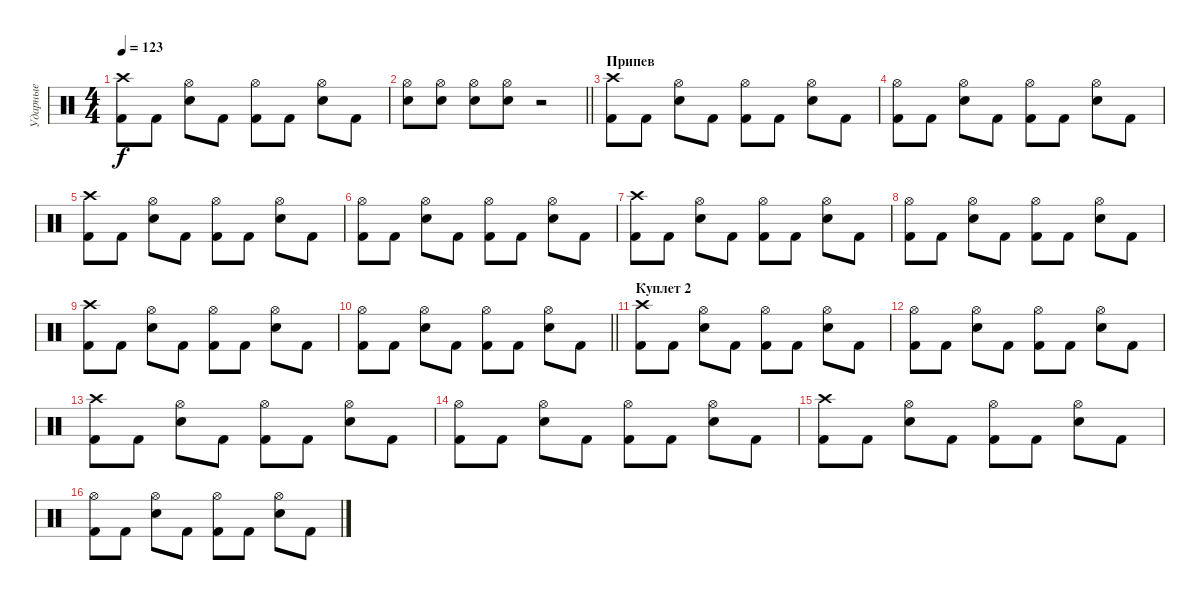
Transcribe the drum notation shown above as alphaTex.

\track ("Ударные" "Ударные") {instrument percussion}
\staff {score}
\articulation defaults
\ts (4 4)
\tempo 123
\clef neutral
\ks c
("Crash high (hit)" "Kick (hit) 2").8{dy f} "Kick (hit) 2".8 ("Hi-Hat (open)" "Electric Snare (hit)").8 "Kick (hit) 2".8 ("Hi-Hat (open)" "Kick (hit) 2").8 "Kick (hit) 2".8 ("Hi-Hat (open)" "Electric Snare (hit)").8 "Kick (hit) 2".8 |
\barLineRight lightlight
("Hi-Hat (open)" "Electric Snare (hit)").8 ("Hi-Hat (open)" "Electric Snare (hit)").8 ("Hi-Hat (open)" "Electric Snare (hit)").8 ("Hi-Hat (open)" "Electric Snare (hit)").8 r.2 |
\section ("" "Припев")
("Crash high (hit)" "Kick (hit) 2").8 "Kick (hit) 2".8 ("Hi-Hat (open)" "Electric Snare (hit)").8 "Kick (hit) 2".8 ("Hi-Hat (open)" "Kick (hit) 2").8 "Kick (hit) 2".8 ("Hi-Hat (open)" "Electric Snare (hit)").8 "Kick (hit) 2".8 |
("Hi-Hat (open)" "Kick (hit) 2").8 "Kick (hit) 2".8 ("Hi-Hat (open)" "Electric Snare (hit)").8 "Kick (hit) 2".8 ("Hi-Hat (open)" "Kick (hit) 2").8 "Kick (hit) 2".8 ("Hi-Hat (open)" "Electric Snare (hit)").8 "Kick (hit) 2".8 |
("Crash high (hit)" "Kick (hit) 2").8 "Kick (hit) 2".8 ("Hi-Hat (open)" "Electric Snare (hit)").8 "Kick (hit) 2".8 ("Hi-Hat (open)" "Kick (hit) 2").8 "Kick (hit) 2".8 ("Hi-Hat (open)" "Electric Snare (hit)").8 "Kick (hit) 2".8 |
("Hi-Hat (open)" "Kick (hit) 2").8 "Kick (hit) 2".8 ("Hi-Hat (open)" "Electric Snare (hit)").8 "Kick (hit) 2".8 ("Hi-Hat (open)" "Kick (hit) 2").8 "Kick (hit) 2".8 ("Hi-Hat (open)" "Electric Snare (hit)").8 "Kick (hit) 2".8 |
("Crash high (hit)" "Kick (hit) 2").8 "Kick (hit) 2".8 ("Hi-Hat (open)" "Electric Snare (hit)").8 "Kick (hit) 2".8 ("Hi-Hat (open)" "Kick (hit) 2").8 "Kick (hit) 2".8 ("Hi-Hat (open)" "Electric Snare (hit)").8 "Kick (hit) 2".8 |
("Hi-Hat (open)" "Kick (hit) 2").8 "Kick (hit) 2".8 ("Hi-Hat (open)" "Electric Snare (hit)").8 "Kick (hit) 2".8 ("Hi-Hat (open)" "Kick (hit) 2").8 "Kick (hit) 2".8 ("Hi-Hat (open)" "Electric Snare (hit)").8 "Kick (hit) 2".8 |
("Crash high (hit)" "Kick (hit) 2").8 "Kick (hit) 2".8 ("Hi-Hat (open)" "Electric Snare (hit)").8 "Kick (hit) 2".8 ("Hi-Hat (open)" "Kick (hit) 2").8 "Kick (hit) 2".8 ("Hi-Hat (open)" "Electric Snare (hit)").8 "Kick (hit) 2".8 |
\barLineRight lightlight
("Hi-Hat (open)" "Kick (hit) 2").8 "Kick (hit) 2".8 ("Hi-Hat (open)" "Electric Snare (hit)").8 "Kick (hit) 2".8 ("Hi-Hat (open)" "Kick (hit) 2").8 "Kick (hit) 2".8 ("Hi-Hat (open)" "Electric Snare (hit)").8 "Kick (hit) 2".8 |
\section ("" "Куплет 2")
("Crash high (hit)" "Kick (hit) 2").8 "Kick (hit) 2".8 ("Hi-Hat (open)" "Electric Snare (hit)").8 "Kick (hit) 2".8 ("Hi-Hat (open)" "Kick (hit) 2").8 "Kick (hit) 2".8 ("Hi-Hat (open)" "Electric Snare (hit)").8 "Kick (hit) 2".8 |
("Hi-Hat (open)" "Kick (hit) 2").8 "Kick (hit) 2".8 ("Hi-Hat (open)" "Electric Snare (hit)").8 "Kick (hit) 2".8 ("Hi-Hat (open)" "Kick (hit) 2").8 "Kick (hit) 2".8 ("Hi-Hat (open)" "Electric Snare (hit)").8 "Kick (hit) 2".8 |
("Crash high (hit)" "Kick (hit) 2").8 "Kick (hit) 2".8 ("Hi-Hat (open)" "Electric Snare (hit)").8 "Kick (hit) 2".8 ("Hi-Hat (open)" "Kick (hit) 2").8 "Kick (hit) 2".8 ("Hi-Hat (open)" "Electric Snare (hit)").8 "Kick (hit) 2".8 |
("Hi-Hat (open)" "Kick (hit) 2").8 "Kick (hit) 2".8 ("Hi-Hat (open)" "Electric Snare (hit)").8 "Kick (hit) 2".8 ("Hi-Hat (open)" "Kick (hit) 2").8 "Kick (hit) 2".8 ("Hi-Hat (open)" "Electric Snare (hit)").8 "Kick (hit) 2".8 |
("Crash high (hit)" "Kick (hit) 2").8 "Kick (hit) 2".8 ("Hi-Hat (open)" "Electric Snare (hit)").8 "Kick (hit) 2".8 ("Hi-Hat (open)" "Kick (hit) 2").8 "Kick (hit) 2".8 ("Hi-Hat (open)" "Electric Snare (hit)").8 "Kick (hit) 2".8 |
("Hi-Hat (open)" "Kick (hit) 2").8 "Kick (hit) 2".8 ("Hi-Hat (open)" "Electric Snare (hit)").8 "Kick (hit) 2".8 ("Hi-Hat (open)" "Kick (hit) 2").8 "Kick (hit) 2".8 ("Hi-Hat (open)" "Electric Snare (hit)").8 "Kick (hit) 2".8
